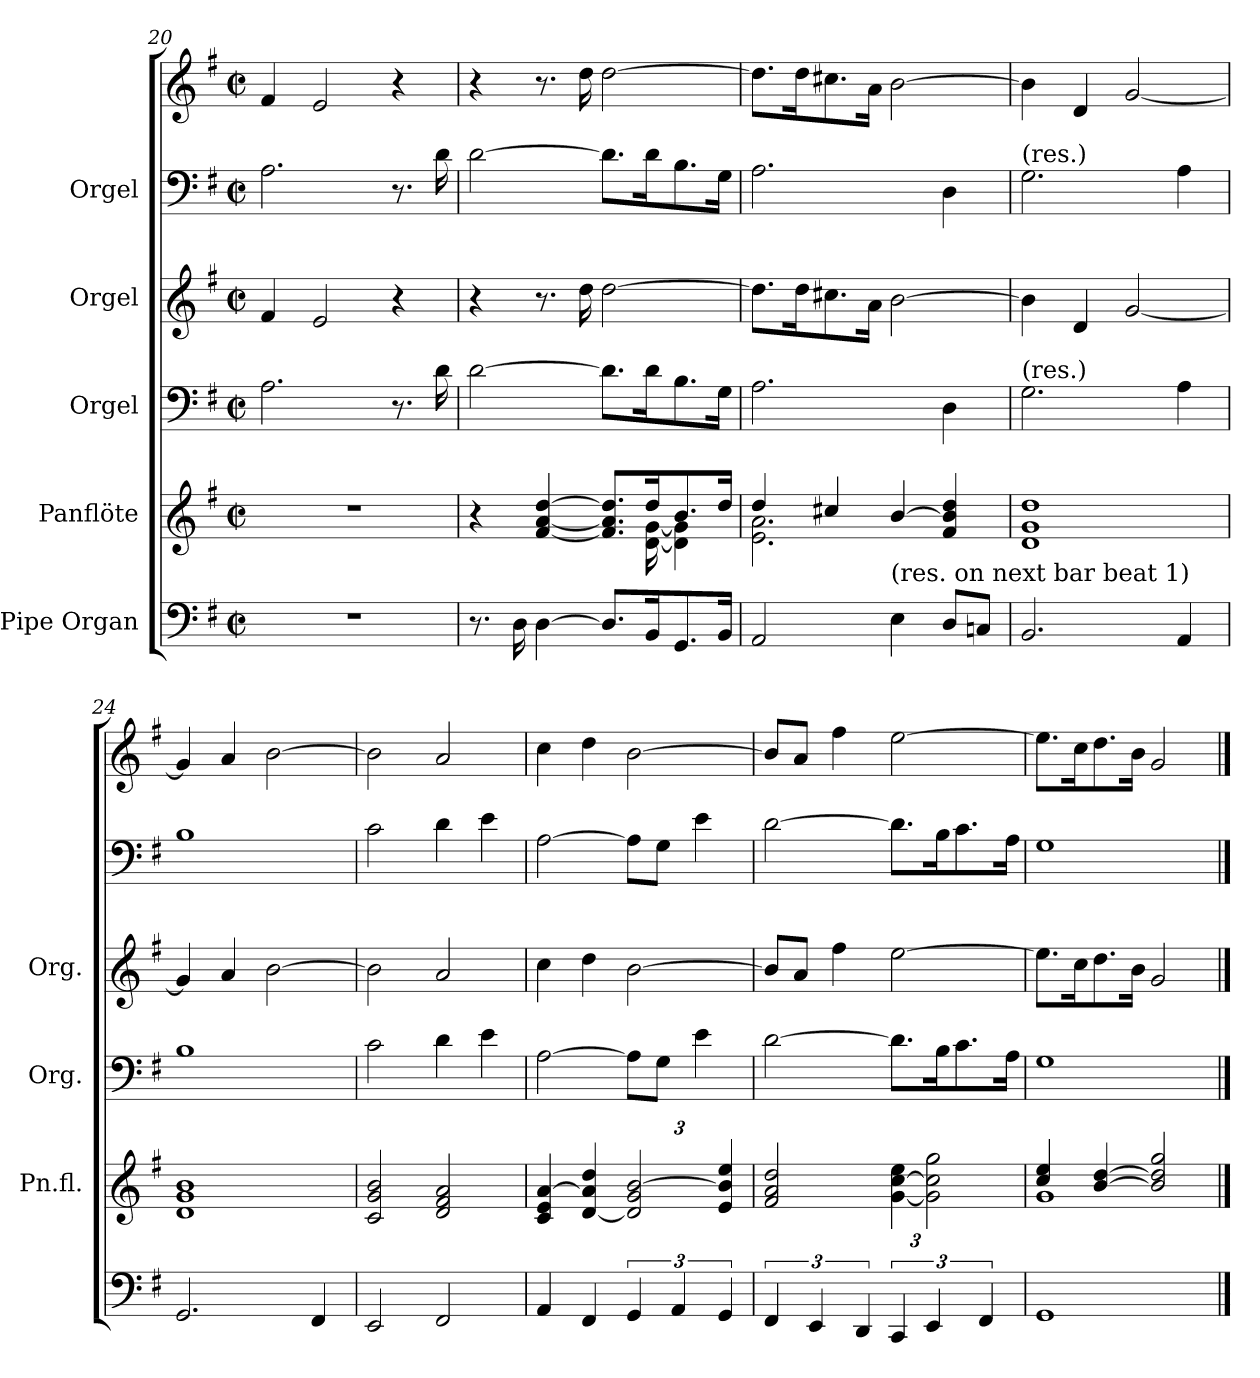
**kern	**kern	**kern	**kern	**kern	**kern
*part5	*part4	*part3	*part2	*part1	*part1
*staff6	*staff5	*staff4	*staff3	*staff2	*staff1
*I"Pipe Organ	*I"Panflöte	*I"Orgel	*I"Orgel	*I"Orgel	*
*	*I'Pn.fl.	*I'Org.	*I'Org.	*	*
*clefF4	*clefG2	*clefF4	*clefG2	*clefF4	*clefG2
*k[f#]	*k[f#]	*k[f#]	*k[f#]	*k[f#]	*k[f#]
*M2/2	*M2/2	*M2/2	*M2/2	*M2/2	*M2/2
*met(c|)	*met(c|)	*met(c|)	*met(c|)	*met(c|)	*met(c|)
=20	=20	=20	=20	=20	=20
1r	1r	2.A\	4f#/	2.A\	4f#/
.	.	.	2e/	.	2e/
.	.	8.r	4r	8.r	4r
.	.	16d\	.	16d\	.
!!LO:LB:g=z
=21	=21	=21	=21	=21	=21
*	*^	*	*	*	*
8.r	4r	8.ryy	[2d\	4r	[2d\	4r
*	*v	*v	*	*	*	*
16D\	.	.	.	.	.
[4D\	[4f#/ [4a/ [4dd/	.	8.r	.	8.r
.	.	.	16dd\	.	16dd\
8.D/L]	8.f#]/ 8.a]/ 8.dd]/L	8.d\L]	[2dd\	8.d\L]	[2dd\
*	*^	*	*	*	*
16BB/K	16dd/K	[16d\ [16g\	16d\K	.	16d\K	.
8.GG/	8.b/	4d\] 4g\]	8.B\	.	8.B\	.
16BB/Jk	16dd/Jk	.	16G\Jk	.	16G\Jk	.
=22	=22	=22	=22	=22	=22	=22
2AA/	4dd/	2.e\ 2.a\	2.A\	8.dd\L]	2.A\	8.dd\L]
.	.	.	.	16dd\K	.	16dd\K
.	4cc#X/	.	.	8.cc#X\	.	8.cc#X\
.	.	.	.	16a\Jk	.	16a\Jk
!LO:TX:a:t=(res. on next bar beat 1)	!	!	!	!	!	!
4E\	[4b/	.	.	[2b\	.	[2b\
8D/L	4f#/ 4b/] 4dd/	4ryy	4D\	.	4D\	.
8Cn/J	.	.	.	.	.	.
*	*v	*v	*	*	*	*
=23	=23	=23	=23	=23	=23
!	!	!	!	!LO:TX:a:t=(res.)	!
!	!	!LO:TX:a:t=(res.)	!	!	!
2.BB/	1d 1g 1dd	2.G\	4b\]	2.G\	4b\]
.	.	.	4d/	.	4d/
.	.	.	[2g/	.	[2g/
4AA/	.	4A\	.	4A\	.
=24	=24	=24	=24	=24	=24
2.GG/	1d 1g 1b	1B	4g/]	1B	4g/]
.	.	.	4a/	.	4a/
.	.	.	[2b\	.	[2b\
4FF#/	.	.	.	.	.
!!LO:LB:g=z
=25	=25	=25	=25	=25	=25
2EE/	2c/ 2g/ 2b/	2c\	2b\]	2c\	2b\]
2FF#/	2d/ 2f#/ 2a/	4d\	2a/	4d\	2a/
.	.	4e\	.	4e\	.
=26	=26	=26	=26	=26	=26
4AA/	4c/ 4e/ [4a/	[2A\	4cc\	[2A\	4cc\
4FF#/	[4d/ 4a/] 4dd/	.	4dd\	.	4dd\
*	*Xbrackettup	*	*	*	*
6GG/	3d/] 3g/ [3b/	8A\L]	[2b\	8A\L]	[2b\
.	.	8G\J	.	8G\J	.
6AA/	.	.	.	.	.
.	.	4e\	.	4e\	.
6GG/	6e/ 6b/] 6ee/	.	.	.	.
=27	=27	=27	=27	=27	=27
6FF#/	2f#/ 2a/ 2dd/	[2d\	8b/L]	[2d\	8b/L]
.	.	.	8a/J	.	8a/J
6EE/	.	.	.	.	.
.	.	.	4ff#\	.	4ff#\
6DD/	.	.	.	.	.
6CC/	[6g\ [6cc\ 6ee\	8.d\L]	[2ee\	8.d\L]	[2ee\
6EE/	3g\] 3cc\] 3gg\	.	.	.	.
.	.	16B\K	.	16B\K	.
.	.	8.c\	.	8.c\	.
6FF#/	.	.	.	.	.
.	.	16A\Jk	.	16A\Jk	.
=28	=28	=28	=28	=28	=28
*	*^	*	*	*	*
1GG	4cc/ 4ee/	1g	1G	8.ee\L]	1G	8.ee\L]
.	.	.	.	16cc\K	.	16cc\K
.	[4b/ [4dd/	.	.	8.dd\	.	8.dd\
.	.	.	.	16b\Jk	.	16b\Jk
.	2b/] 2dd/] 2gg/	.	.	2g/	.	2g/
*	*v	*v	*	*	*	*
==	==	==	==	==	==
*-	*-	*-	*-	*-	*-
